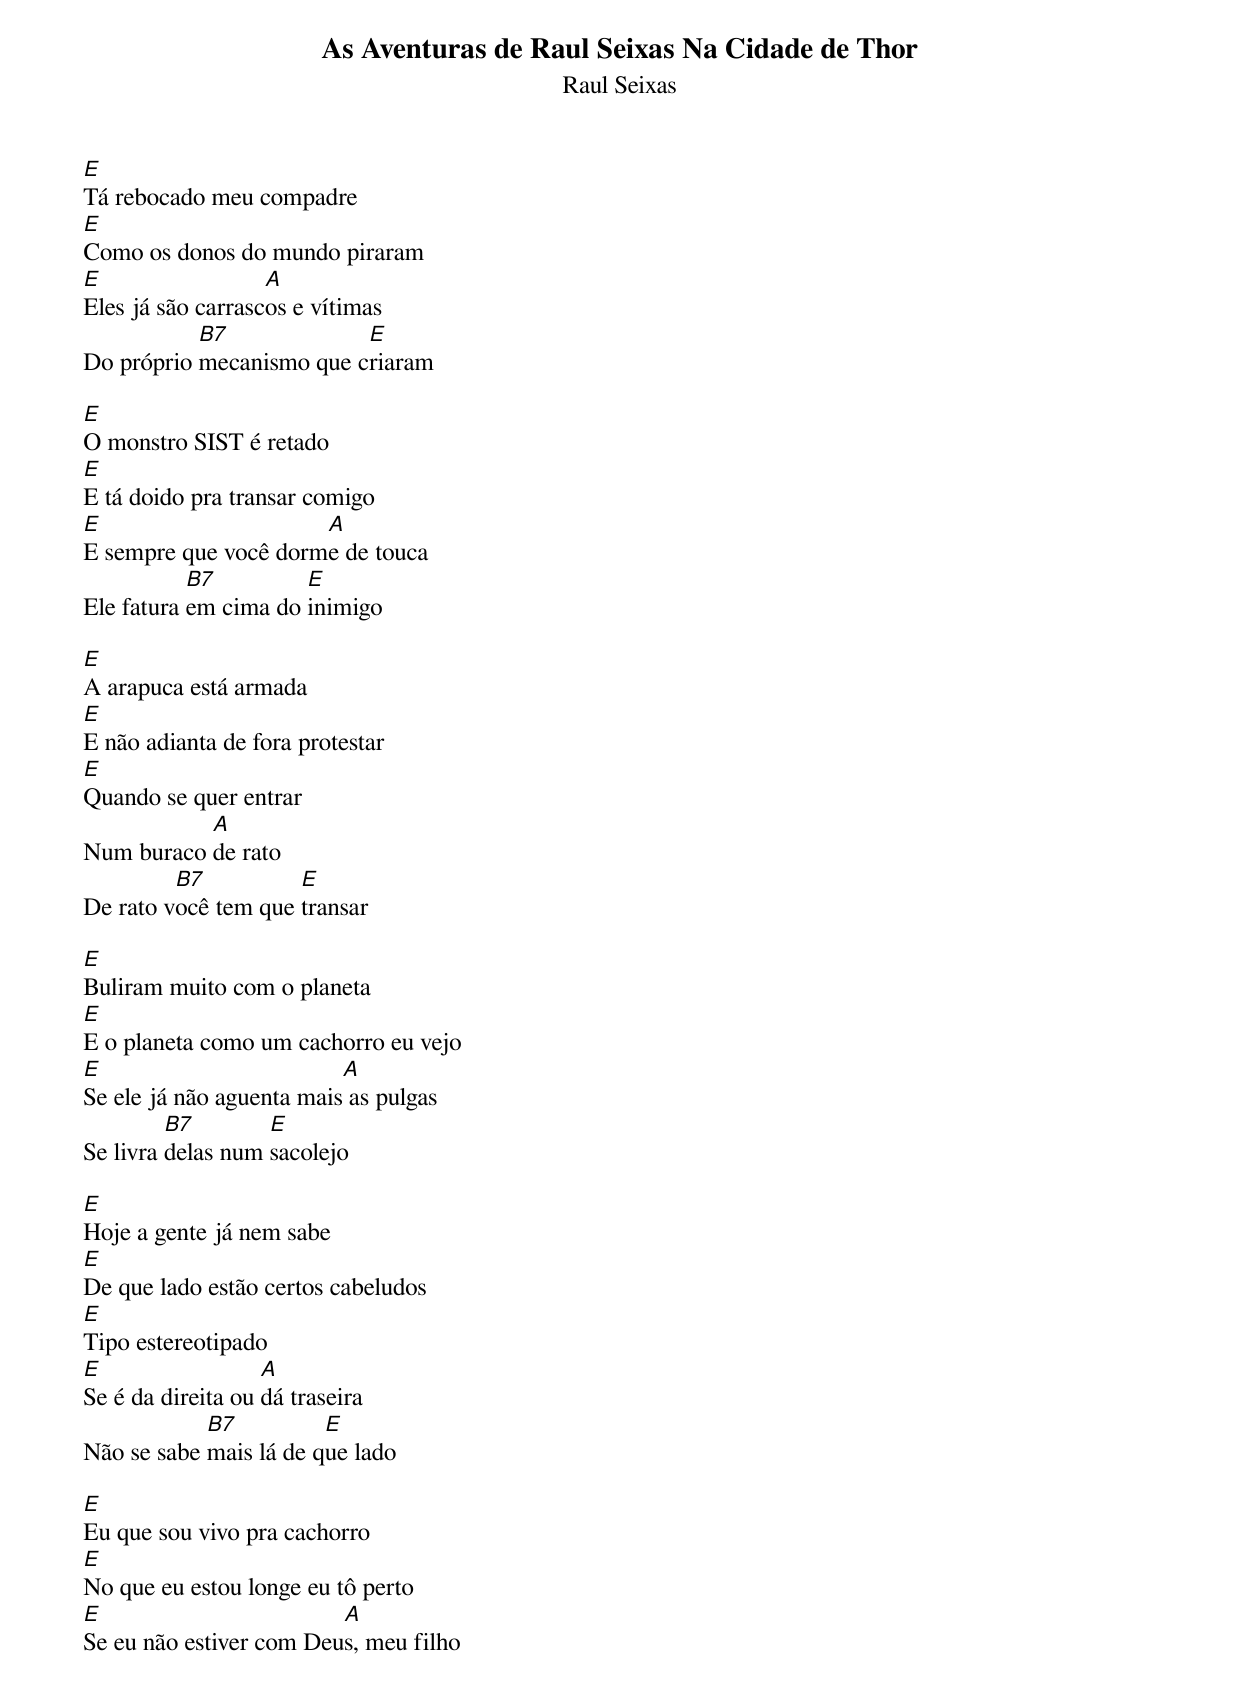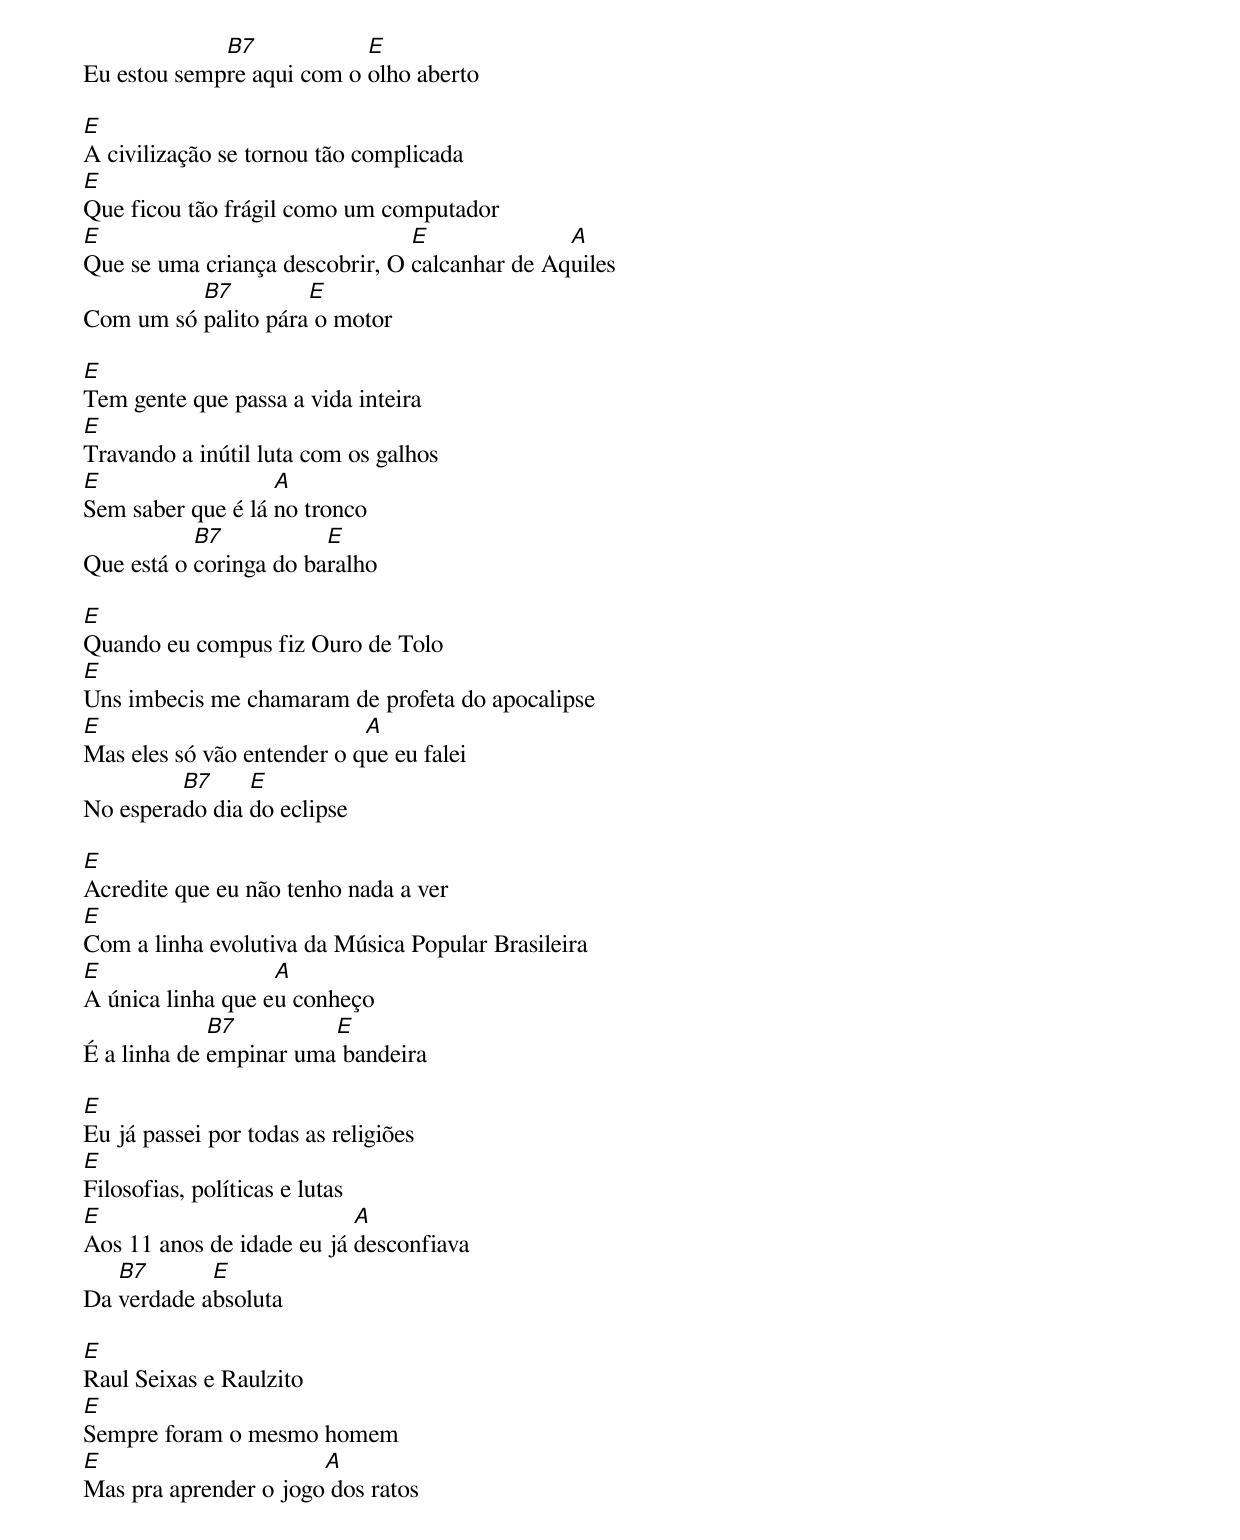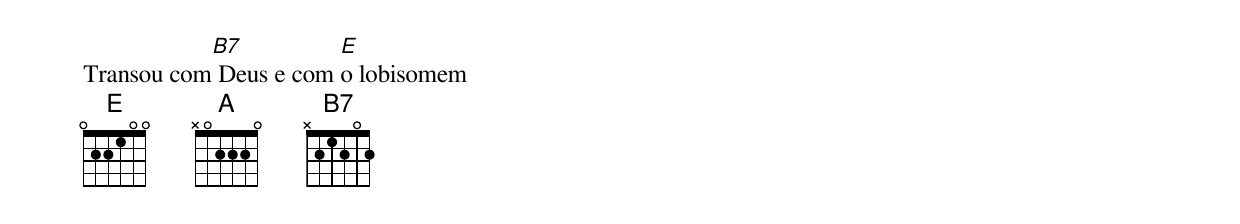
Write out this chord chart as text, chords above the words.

As Aventuras de Raul Seixas Na Cidade de Thor
Raul Seixas

E
Tá rebocado meu compadre
E
Como os donos do mundo piraram
E                  A
Eles já são carrascos e vítimas
           B7             E
Do próprio mecanismo que criaram

E
O monstro SIST é retado
E
E tá doido pra transar comigo
E                     A
E sempre que você dorme de touca
           B7         E
Ele fatura em cima do inimigo

E
A arapuca está armada
E
E não adianta de fora protestar
E
Quando se quer entrar
           A
Num buraco de rato
         B7          E
De rato você tem que transar

E
Buliram muito com o planeta
E
E o planeta como um cachorro eu vejo
E                         A
Se ele já não aguenta mais as pulgas
         B7        E
Se livra delas num sacolejo

E
Hoje a gente já nem sabe
E
De que lado estão certos cabeludos
E
Tipo estereotipado
E                  A
Se é da direita ou dá traseira
            B7          E
Não se sabe mais lá de que lado

E
Eu que sou vivo pra cachorro
E
No que eu estou longe eu tô perto
E                        A
Se eu não estiver com Deus, meu filho
             B7            E
Eu estou sempre aqui com o olho aberto

E
A civilização se tornou tão complicada
E
Que ficou tão frágil como um computador
E                               E              A
Que se uma criança descobrir, O calcanhar de Aquiles
          B7         E
Com um só palito pára o motor

E
Tem gente que passa a vida inteira
E
Travando a inútil luta com os galhos
E                  A
Sem saber que é lá no tronco
           B7           E
Que está o coringa do baralho

E
Quando eu compus fiz Ouro de Tolo
E
Uns imbecis me chamaram de profeta do apocalipse
E                           A
Mas eles só vão entender o que eu falei
         B7     E
No esperado dia do eclipse

E
Acredite que eu não tenho nada a ver
E
Com a linha evolutiva da Música Popular Brasileira
E                  A
A única linha que eu conheço
             B7         E
É a linha de empinar uma bandeira

E
Eu já passei por todas as religiões
E
Filosofias, políticas e lutas
E                          A
Aos 11 anos de idade eu já desconfiava
   B7       E
Da verdade absoluta

E
Raul Seixas e Raulzito
E
Sempre foram o mesmo homem
E                      A
Mas pra aprender o jogo dos ratos
           B7          E
Transou com Deus e com o lobisomem
